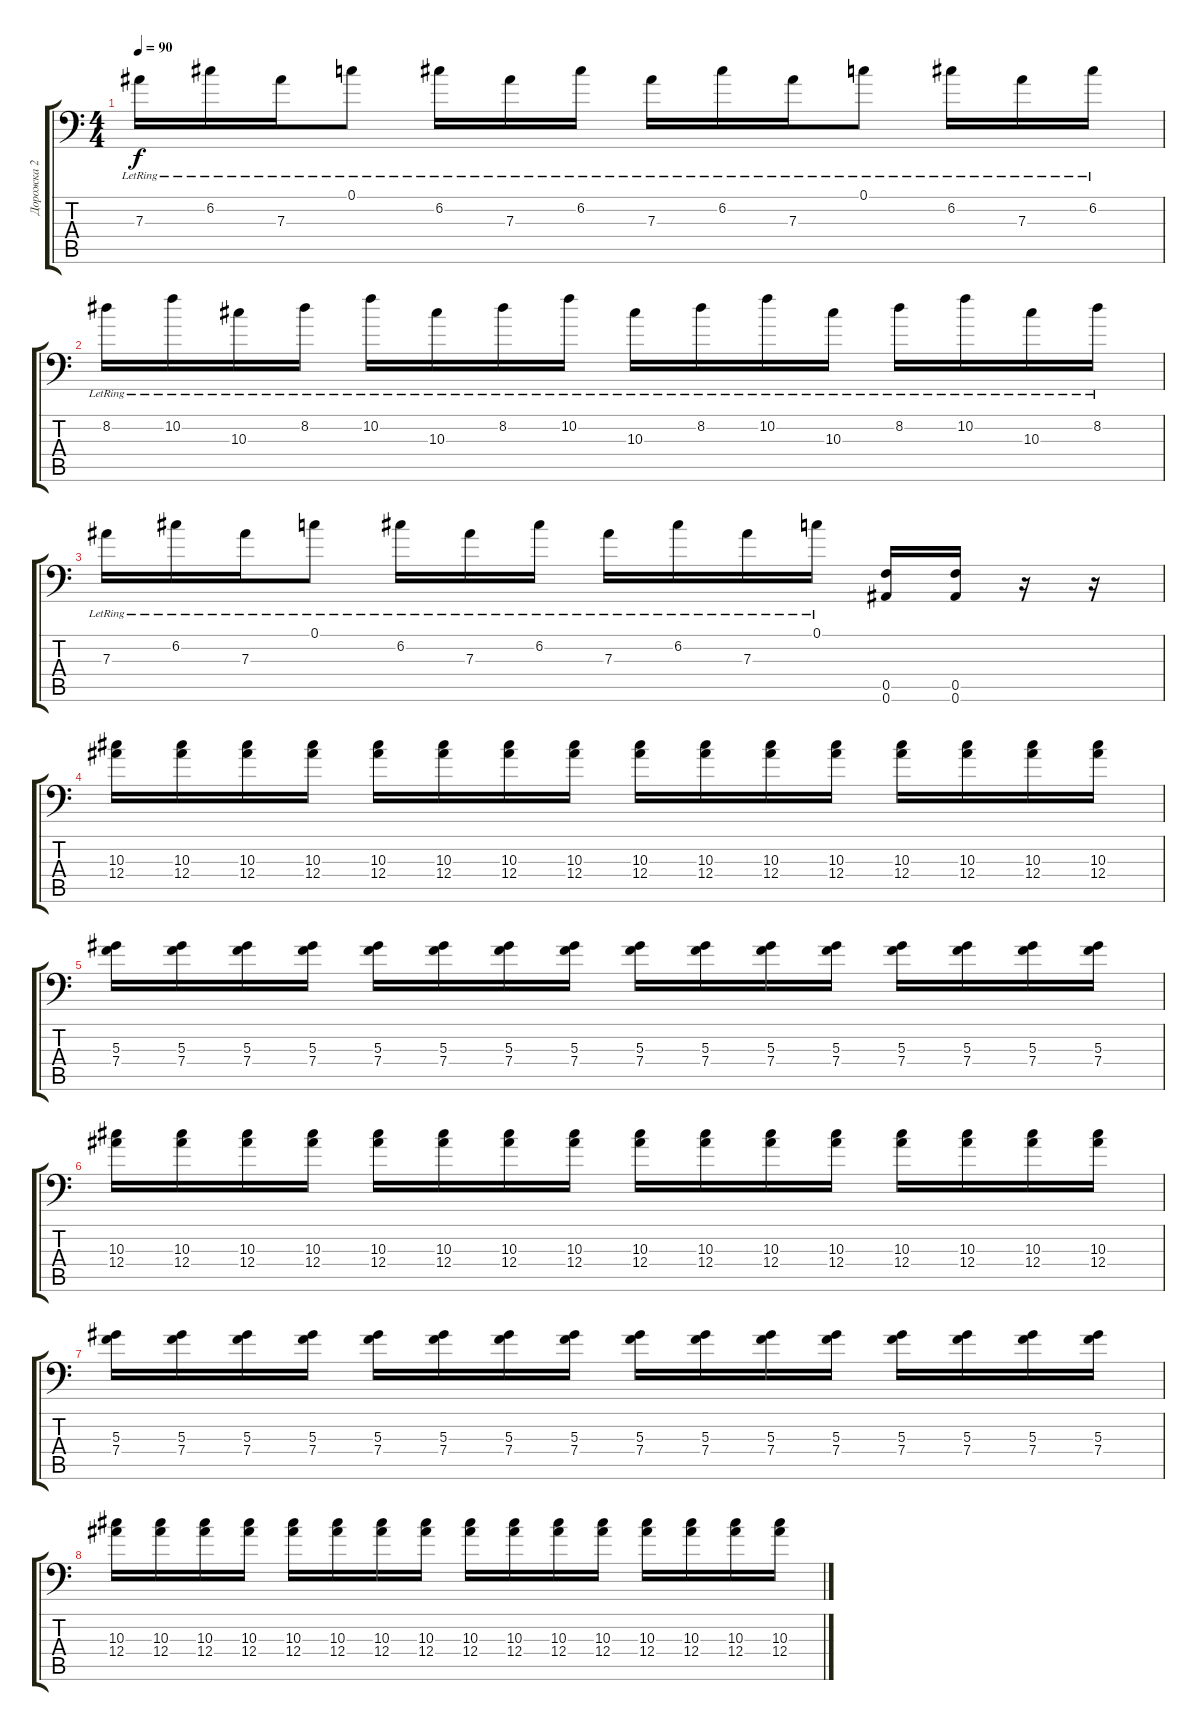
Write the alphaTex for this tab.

\track ("Дорожка 2" "Дорожка 2") {instrument distortionguitar}
\staff {score tabs}
\tuning (C4 G3 Eb3 Bb2 F2 Bb1) {hide}
\ts (4 4)
\tempo 90
\clef f4
\ks c
7.3{lr}.16{dy f} 6.2{lr}.16 7.3{lr}.16 0.1{lr}.8 6.2{lr}.16 7.3{lr}.16 6.2{lr}.16 7.3{lr}.16 6.2{lr}.16 7.3{lr}.16 0.1{lr}.8 6.2{lr}.16 7.3{lr}.16 6.2{lr}.16 |
8.2{lr}.16{instrument acousticguitarsteel} 10.2{lr}.16 10.3{lr}.16 8.2{lr}.16 10.2{lr}.16 10.3{lr}.16 8.2{lr}.16 10.2{lr}.16 10.3{lr}.16 8.2{lr}.16 10.2{lr}.16 10.3{lr}.16 8.2{lr}.16 10.2{lr}.16 10.3{lr}.16 8.2{lr}.16 |
7.3{lr}.16 6.2{lr}.16 7.3{lr}.16 0.1{lr}.8 6.2{lr}.16 7.3{lr}.16 6.2{lr}.16 7.3{lr}.16 6.2{lr}.16 7.3{lr}.16 0.1{lr}.16 (0.5 0.6).16{instrument distortionguitar} (0.5 0.6).16 r.16 r.16 |
(10.3 12.4).16 (10.3 12.4).16 (10.3 12.4).16 (10.3 12.4).16 (10.3 12.4).16 (10.3 12.4).16 (10.3 12.4).16 (10.3 12.4).16 (10.3 12.4).16 (10.3 12.4).16 (10.3 12.4).16 (10.3 12.4).16 (10.3 12.4).16 (10.3 12.4).16 (10.3 12.4).16 (10.3 12.4).16 |
(5.3 7.4).16 (5.3 7.4).16 (5.3 7.4).16 (5.3 7.4).16 (5.3 7.4).16 (5.3 7.4).16 (5.3 7.4).16 (5.3 7.4).16 (5.3 7.4).16 (5.3 7.4).16 (5.3 7.4).16 (5.3 7.4).16 (5.3 7.4).16 (5.3 7.4).16 (5.3 7.4).16 (5.3 7.4).16 |
(10.3 12.4).16 (10.3 12.4).16 (10.3 12.4).16 (10.3 12.4).16 (10.3 12.4).16 (10.3 12.4).16 (10.3 12.4).16 (10.3 12.4).16 (10.3 12.4).16 (10.3 12.4).16 (10.3 12.4).16 (10.3 12.4).16 (10.3 12.4).16 (10.3 12.4).16 (10.3 12.4).16 (10.3 12.4).16 |
(5.3 7.4).16 (5.3 7.4).16 (5.3 7.4).16 (5.3 7.4).16 (5.3 7.4).16 (5.3 7.4).16 (5.3 7.4).16 (5.3 7.4).16 (5.3 7.4).16 (5.3 7.4).16 (5.3 7.4).16 (5.3 7.4).16 (5.3 7.4).16 (5.3 7.4).16 (5.3 7.4).16 (5.3 7.4).16 |
(10.3 12.4).16 (10.3 12.4).16 (10.3 12.4).16 (10.3 12.4).16 (10.3 12.4).16 (10.3 12.4).16 (10.3 12.4).16 (10.3 12.4).16 (10.3 12.4).16 (10.3 12.4).16 (10.3 12.4).16 (10.3 12.4).16 (10.3 12.4).16 (10.3 12.4).16 (10.3 12.4).16 (10.3 12.4).16
